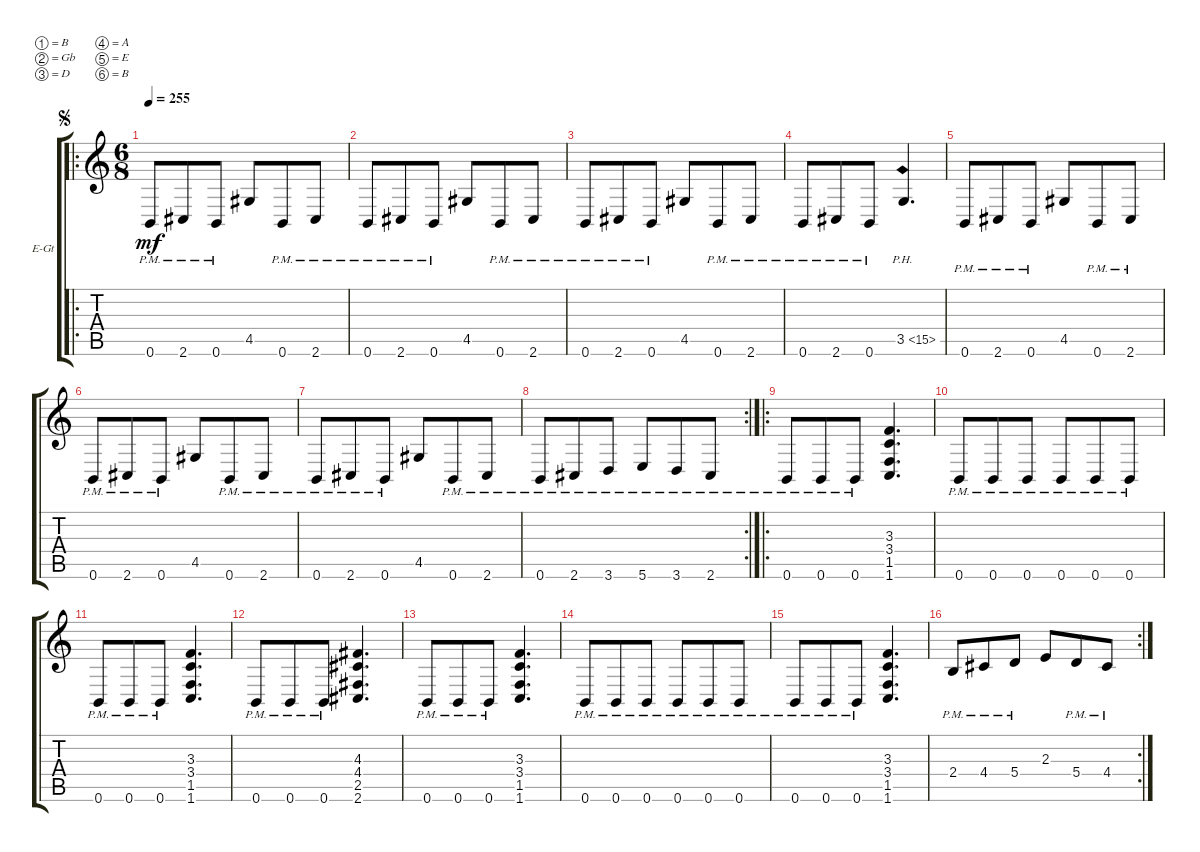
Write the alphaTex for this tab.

\bracketExtendMode groupsimilarinstruments
\firstSystemTrackNameOrientation horizontal
\otherSystemsTrackNameOrientation horizontal
\track ("Electric Guitar 1" "E-Gt") {instrument distortionguitar}
\staff {score tabs}
\tuning (B3 Gb3 D3 A2 E2 B1)
\ro
\ts (6 8)
\jump segno
\tempo 255
\clef g2
\ks c
0.6{pm}.8{dy mf instrument distortionguitar} 2.6{pm}.8 0.6{pm}.8 4.5.8 0.6{pm}.8 2.6{pm}.8 |
0.6{pm}.8 2.6{pm}.8 0.6{pm}.8 4.5.8 0.6{pm}.8 2.6{pm}.8 |
0.6{pm}.8 2.6{pm}.8 0.6{pm}.8 4.5.8 0.6{pm}.8 2.6{pm}.8 |
0.6{pm}.8 2.6{pm}.8 0.6{pm}.8 3.5{ph 12}.4{d} |
0.6{pm}.8 2.6{pm}.8 0.6{pm}.8 4.5.8 0.6{pm}.8 2.6{pm}.8 |
0.6{pm}.8 2.6{pm}.8 0.6{pm}.8 4.5.8 0.6{pm}.8 2.6{pm}.8 |
0.6{pm}.8 2.6{pm}.8 0.6{pm}.8 4.5.8 0.6{pm}.8 2.6{pm}.8 |
\rc 2
0.6{pm}.8 2.6{pm}.8 3.6{pm}.8 5.6{pm}.8 3.6{pm}.8 2.6{pm}.8 |
\ro
0.6{pm}.8 0.6{pm}.8 0.6{pm}.8 (1.6 1.5 3.4 3.3).4{d} |
0.6{pm}.8 0.6{pm}.8 0.6{pm}.8 0.6{pm}.8 0.6{pm}.8 0.6{pm}.8 |
0.6{pm}.8 0.6{pm}.8 0.6{pm}.8 (1.6 1.5 3.4 3.3).4{d} |
0.6{pm}.8 0.6{pm}.8 0.6{pm}.8 (2.6 2.5 4.4 4.3).4{d} |
0.6{pm}.8 0.6{pm}.8 0.6{pm}.8 (1.6 1.5 3.4 3.3).4{d} |
0.6{pm}.8 0.6{pm}.8 0.6{pm}.8 0.6{pm}.8 0.6{pm}.8 0.6{pm}.8 |
0.6{pm}.8 0.6{pm}.8 0.6{pm}.8 (1.6 1.5 3.4 3.3).4{d} |
\rc 2
2.4{pm}.8 4.4{pm}.8 5.4{pm}.8 2.3.8 5.4{pm}.8 4.4{pm}.8
